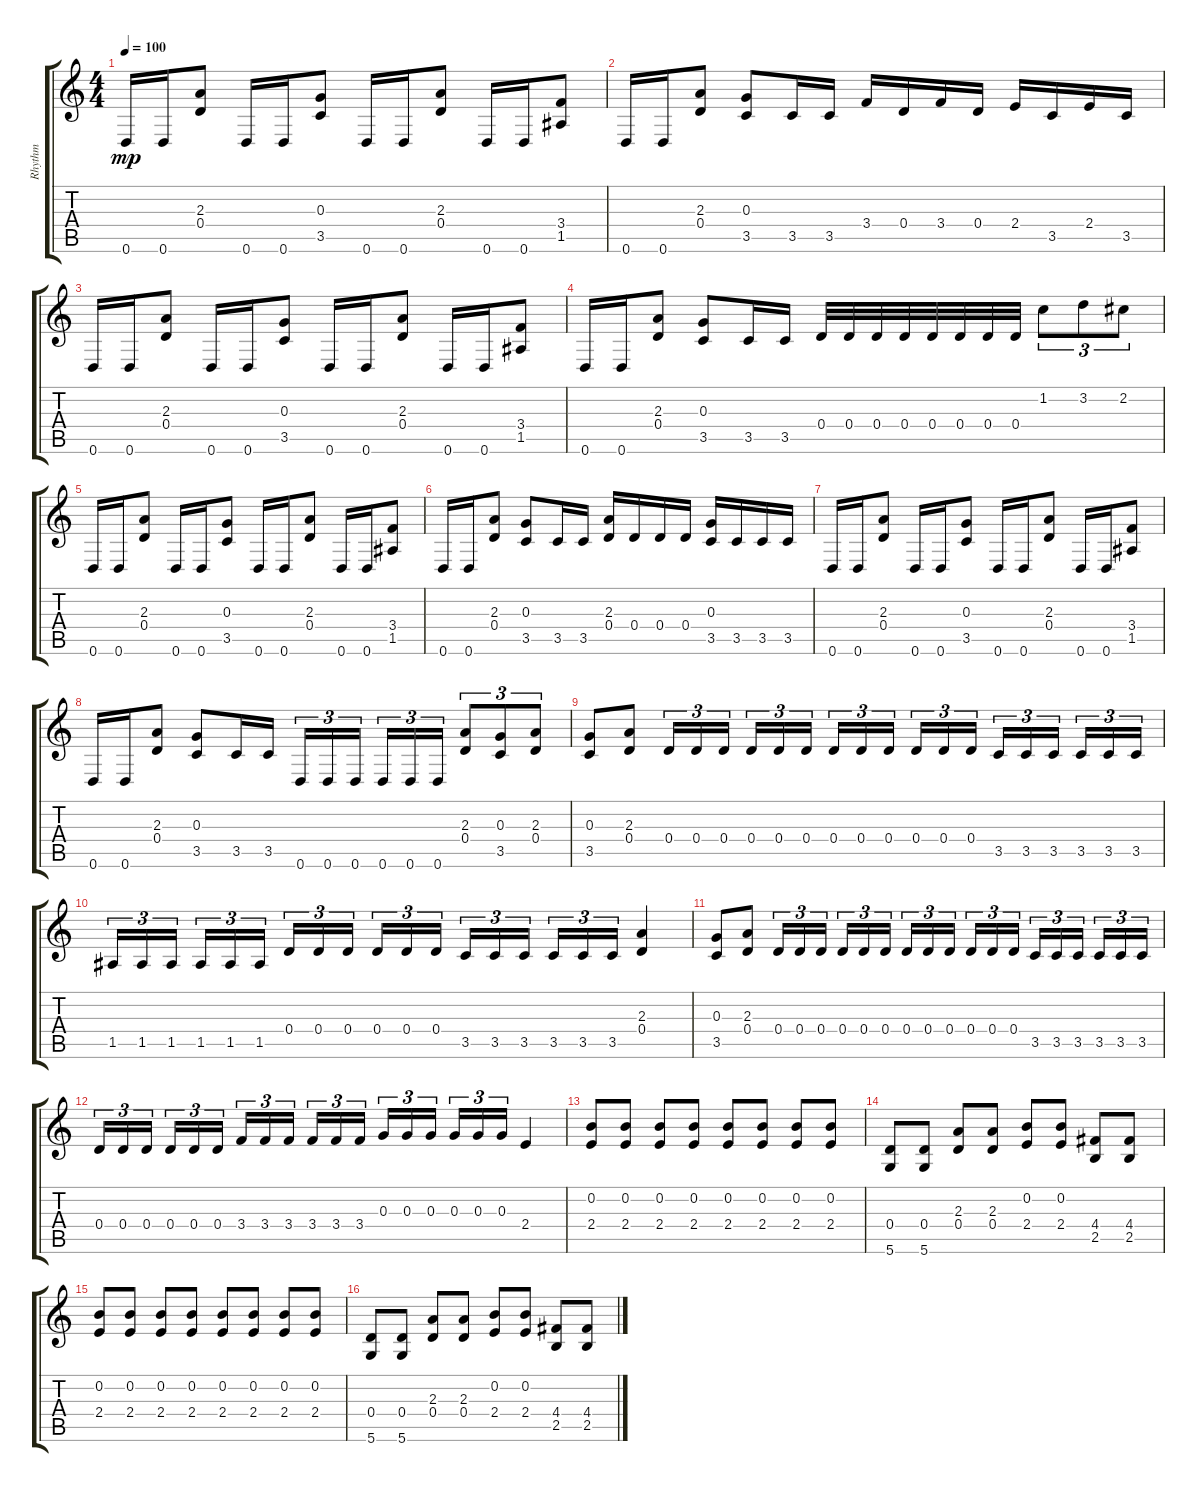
\track ("Rhythm" "Rhythm") {instrument distortionguitar}
\staff {score tabs}
\tuning (E4 B3 G3 D3 A2 D2) {hide}
\ts (4 4)
\tempo 100
\clef g2
\ks c
0.6.16{dy mp} 0.6.16 (2.3 0.4).8 0.6.16 0.6.16 (0.3 3.5).8 0.6.16 0.6.16 (2.3 0.4).8 0.6.16 0.6.16 (3.4 1.5).8 |
0.6.16 0.6.16 (2.3 0.4).8 (0.3 3.5).8 3.5.16 3.5.16 3.4.16 0.4.16 3.4.16 0.4.16 2.4.16 3.5.16 2.4.16 3.5.16 |
0.6.16 0.6.16 (2.3 0.4).8 0.6.16 0.6.16 (0.3 3.5).8 0.6.16 0.6.16 (2.3 0.4).8 0.6.16 0.6.16 (3.4 1.5).8 |
0.6.16 0.6.16 (2.3 0.4).8 (0.3 3.5).8 3.5.16 3.5.16 0.4.32 0.4.32 0.4.32 0.4.32 0.4.32 0.4.32 0.4.32 0.4.32 1.2.8{tu (3 2)} 3.2.8{tu (3 2)} 2.2.8{tu (3 2)} |
0.6.16 0.6.16 (2.3 0.4).8 0.6.16 0.6.16 (0.3 3.5).8 0.6.16 0.6.16 (2.3 0.4).8 0.6.16 0.6.16 (3.4 1.5).8 |
0.6.16 0.6.16 (2.3 0.4).8 (0.3 3.5).8 3.5.16 3.5.16 (2.3 0.4).16 0.4.16 0.4.16 0.4.16 (0.3 3.5).16 3.5.16 3.5.16 3.5.16 |
0.6.16 0.6.16 (2.3 0.4).8 0.6.16 0.6.16 (0.3 3.5).8 0.6.16 0.6.16 (2.3 0.4).8 0.6.16 0.6.16 (3.4 1.5).8 |
0.6.16 0.6.16 (2.3 0.4).8 (0.3 3.5).8 3.5.16 3.5.16 0.6.16{tu (3 2)} 0.6.16{tu (3 2)} 0.6.16{tu (3 2)} 0.6.16{tu (3 2)} 0.6.16{tu (3 2)} 0.6.16{tu (3 2)} (2.3 0.4).8{tu (3 2)} (0.3 3.5).8{tu (3 2)} (2.3 0.4).8{tu (3 2)} |
(0.3 3.5).8 (2.3 0.4).8 0.4.16{tu (3 2)} 0.4.16{tu (3 2)} 0.4.16{tu (3 2)} 0.4.16{tu (3 2)} 0.4.16{tu (3 2)} 0.4.16{tu (3 2)} 0.4.16{tu (3 2)} 0.4.16{tu (3 2)} 0.4.16{tu (3 2)} 0.4.16{tu (3 2)} 0.4.16{tu (3 2)} 0.4.16{tu (3 2)} 3.5.16{tu (3 2)} 3.5.16{tu (3 2)} 3.5.16{tu (3 2)} 3.5.16{tu (3 2)} 3.5.16{tu (3 2)} 3.5.16{tu (3 2)} |
1.5.16{tu (3 2)} 1.5.16{tu (3 2)} 1.5.16{tu (3 2)} 1.5.16{tu (3 2)} 1.5.16{tu (3 2)} 1.5.16{tu (3 2)} 0.4.16{tu (3 2)} 0.4.16{tu (3 2)} 0.4.16{tu (3 2)} 0.4.16{tu (3 2)} 0.4.16{tu (3 2)} 0.4.16{tu (3 2)} 3.5.16{tu (3 2)} 3.5.16{tu (3 2)} 3.5.16{tu (3 2)} 3.5.16{tu (3 2)} 3.5.16{tu (3 2)} 3.5.16{tu (3 2)} (2.3 0.4).4 |
(0.3 3.5).8 (2.3 0.4).8 0.4.16{tu (3 2)} 0.4.16{tu (3 2)} 0.4.16{tu (3 2)} 0.4.16{tu (3 2)} 0.4.16{tu (3 2)} 0.4.16{tu (3 2)} 0.4.16{tu (3 2)} 0.4.16{tu (3 2)} 0.4.16{tu (3 2)} 0.4.16{tu (3 2)} 0.4.16{tu (3 2)} 0.4.16{tu (3 2)} 3.5.16{tu (3 2)} 3.5.16{tu (3 2)} 3.5.16{tu (3 2)} 3.5.16{tu (3 2)} 3.5.16{tu (3 2)} 3.5.16{tu (3 2)} |
0.4.16{tu (3 2)} 0.4.16{tu (3 2)} 0.4.16{tu (3 2)} 0.4.16{tu (3 2)} 0.4.16{tu (3 2)} 0.4.16{tu (3 2)} 3.4.16{tu (3 2)} 3.4.16{tu (3 2)} 3.4.16{tu (3 2)} 3.4.16{tu (3 2)} 3.4.16{tu (3 2)} 3.4.16{tu (3 2)} 0.3.16{tu (3 2)} 0.3.16{tu (3 2)} 0.3.16{tu (3 2)} 0.3.16{tu (3 2)} 0.3.16{tu (3 2)} 0.3.16{tu (3 2)} 2.4.4 |
(0.2 2.4).8 (0.2 2.4).8 (0.2 2.4).8 (0.2 2.4).8 (0.2 2.4).8 (0.2 2.4).8 (0.2 2.4).8 (0.2 2.4).8 |
(0.4 5.6).8 (0.4 5.6).8 (2.3 0.4).8 (2.3 0.4).8 (0.2 2.4).8 (0.2 2.4).8 (4.4 2.5).8 (4.4 2.5).8 |
(0.2 2.4).8 (0.2 2.4).8 (0.2 2.4).8 (0.2 2.4).8 (0.2 2.4).8 (0.2 2.4).8 (0.2 2.4).8 (0.2 2.4).8 |
(0.4 5.6).8 (0.4 5.6).8 (2.3 0.4).8 (2.3 0.4).8 (0.2 2.4).8 (0.2 2.4).8 (4.4 2.5).8 (4.4 2.5).8
